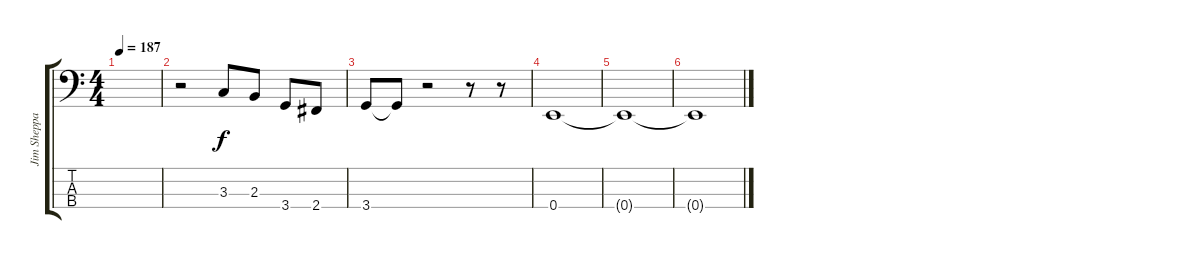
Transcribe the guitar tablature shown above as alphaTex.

\track ("Jim Sheppard" "Jim Sheppa") {instrument electricbasspick}
\staff {score tabs}
\tuning (G2 D2 A1 E1) {hide}
\ts (4 4)
\tempo 187
\clef f4
\ks c
|
r.2 3.3.8 2.3.8 3.4.8 2.4.8 |
3.4.8 3.4{t}.8 r.2 r.8 r.8 |
0.4.1 |
0.4{t}.1 |
0.4{t}.1
